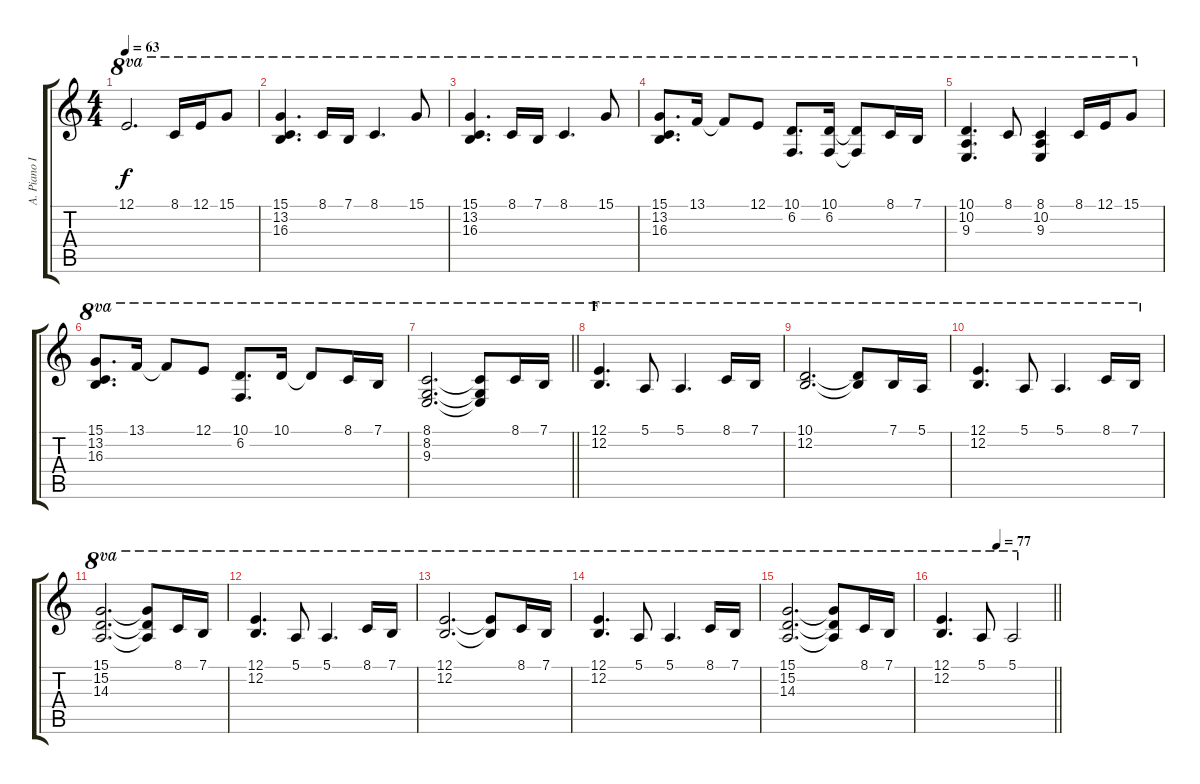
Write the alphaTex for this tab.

\track ("A. Piano I (Right Hand)" "A. Piano I") {instrument acousticgrandpiano}
\staff {score tabs}
\tuning (E4 B3 G3 D3 A2 E2) {hide}
\ts (4 4)
\tempo 63
\clef g2
\ks c
12.1.2{d ot 8va dy f} 8.1.16{ot 8va} 12.1.16{ot 8va} 15.1.8{ot 8va} |
(15.1 13.2 16.3).4{d ot 8va} 8.1.16{ot 8va} 7.1.16{ot 8va} 8.1.4{d ot 8va} 15.1.8{ot 8va} |
(15.1 13.2 16.3).4{d ot 8va} 8.1.16{ot 8va} 7.1.16{ot 8va} 8.1.4{d ot 8va} 15.1.8{ot 8va} |
(15.1 13.2 16.3).8{d ot 8va} 13.1.16{ot 8va} 13.1{t}.8{ot 8va} 12.1.8{ot 8va} (10.1 6.2).8{d ot 8va} (10.1 6.2).16{ot 8va} (10.1{t} 6.2{t}).8{ot 8va} 8.1.16{ot 8va} 7.1.16{ot 8va} |
(10.1 10.2 9.3).4{d ot 8va} 8.1.8{ot 8va} (8.1 10.2 9.3).4{ot 8va} 8.1.16{ot 8va} 12.1.16{ot 8va} 15.1.8{ot 8va} |
(15.1 13.2 16.3).8{d ot 8va} 13.1.16{ot 8va} 13.1{t}.8{ot 8va} 12.1.8{ot 8va} (10.1 6.2).8{d ot 8va} 10.1.16{ot 8va} 10.1{t}.8{ot 8va} 8.1.16{ot 8va} 7.1.16{ot 8va} |
\barLineRight lightlight
(8.1 8.2 9.3).2{d ot 8va} (8.1{t} 8.2{t} 9.3{t}).8{ot 8va} 8.1.16{ot 8va} 7.1.16{ot 8va} |
\section ("" "F")
(12.1 12.2).4{d ot 8va} 5.1.8{ot 8va} 5.1.4{d ot 8va} 8.1.16{ot 8va} 7.1.16{ot 8va} |
(10.1 12.2).2{d ot 8va} (10.1{t} 12.2{t}).8{ot 8va} 7.1.16{ot 8va} 5.1.16{ot 8va} |
(12.1 12.2).4{d ot 8va} 5.1.8{ot 8va} 5.1.4{d ot 8va} 8.1.16{ot 8va} 7.1.16{ot 8va} |
(15.1 15.2 14.3).2{d ot 8va} (15.1{t} 15.2{t} 14.3{t}).8{ot 8va} 8.1.16{ot 8va} 7.1.16{ot 8va} |
(12.1 12.2).4{d ot 8va} 5.1.8{ot 8va} 5.1.4{d ot 8va} 8.1.16{ot 8va} 7.1.16{ot 8va} |
(12.1 12.2).2{d ot 8va} (12.1{t} 12.2{t}).8{ot 8va} 8.1.16{ot 8va} 7.1.16{ot 8va} |
(12.1 12.2).4{d ot 8va} 5.1.8{ot 8va} 5.1.4{d ot 8va} 8.1.16{ot 8va} 7.1.16{ot 8va} |
(15.1 15.2 14.3).2{d ot 8va} (15.1{t} 15.2{t} 14.3{t}).8{ot 8va} 8.1.16{ot 8va} 7.1.16{ot 8va} |
\tempo (77 0.5)
\barLineRight lightlight
(12.1 12.2).4{d ot 8va} 5.1.8{ot 8va} 5.1.2{ot 8va}
